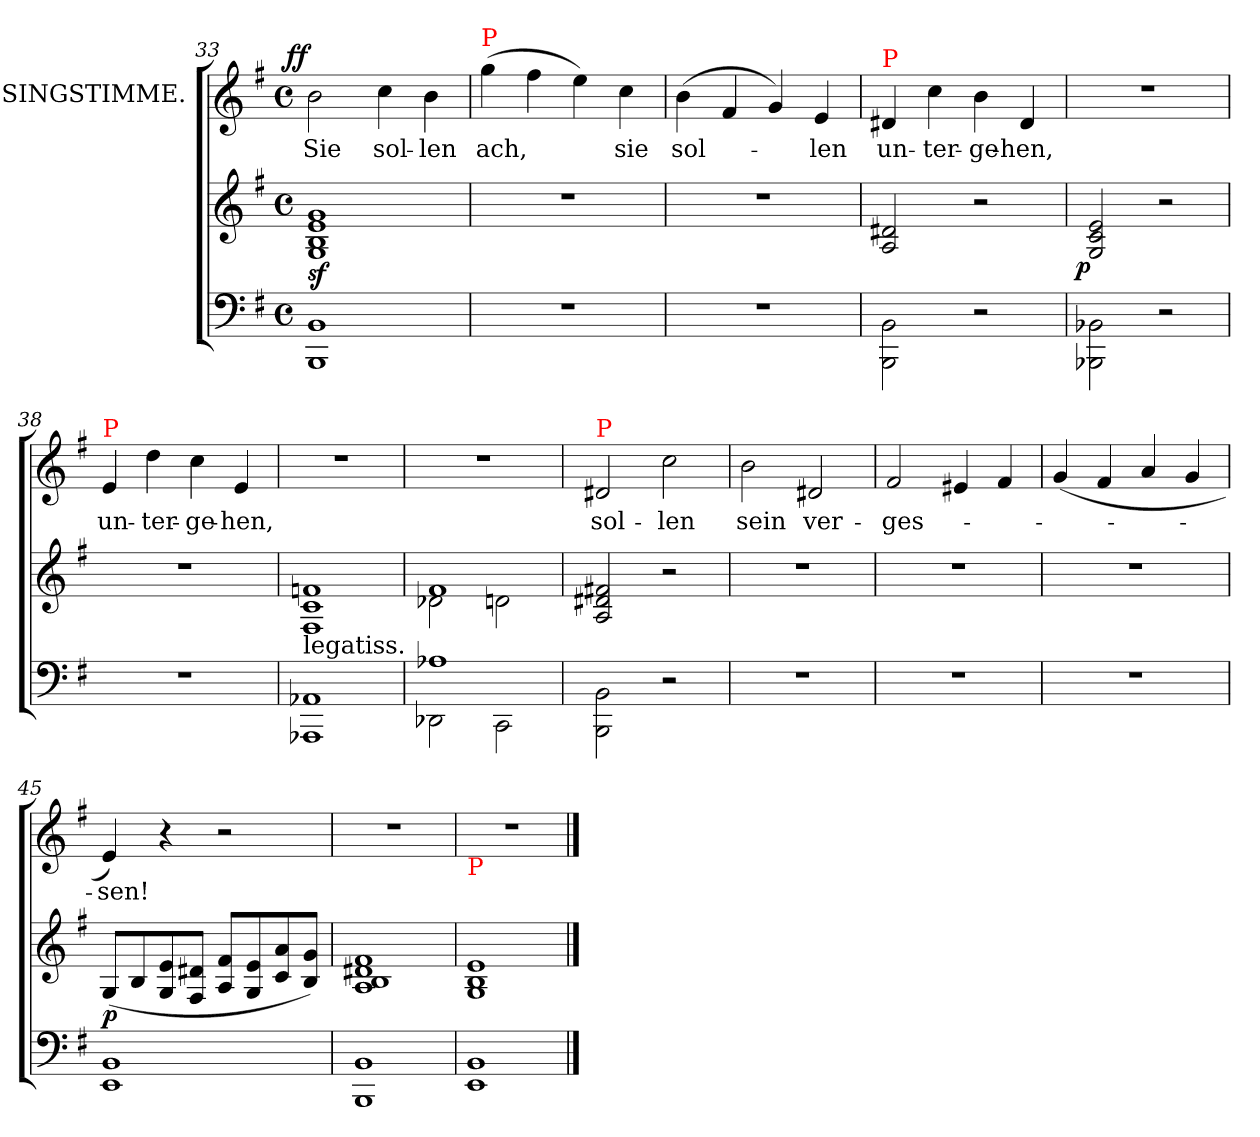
**kern	**kern	**dynam	**kern	**text	**dynam
*part2	*part2	*part2	*part1	*part1	*part1
*staff3	*staff2	*staff2/3	*staff1	*staff1	*staff1
*	*	*	*I"SINGSTIMME.	*	*
*clefF4	*clefG2	*	*clefG2	*	*
*k[f#]	*k[f#]	*	*k[f#]	*	*
*G:	*G:	*	*G:	*	*
*M4/4	*M4/4	*	*M4/4	*	*
*met(c)	*met(c)	*	*met(c)	*	*
=33	=33	=33	=33	=33	=33
!	!	!	!	!	!LO:DY:a:rj
1BB\ 1BBB\	1g/ 1e/ 1B/ 1G/	sf	2b	Sie	ff
.	.	.	4cc	sol-	.
.	.	.	4b	-len	.
=34	=34	=34	=34	=34	=34
!	!	!	!LO:TX:a:color=red:t=P	!	!
1rF	1rdd	.	(>4gg	-ach,	.
.	.	.	4ff#	.	.
.	.	.	4ee)	.	.
.	.	.	4cc	sie	.
=35	=35	=35	=35	=35	=35
1rF	1rdd	.	(>4b\	sol-	.
.	.	.	4f#	.	.
.	.	.	4g)	.	.
.	.	.	4e	-len	.
=36	=36	=36	=36	=36	=36
!	!	!	!LO:TX:a:color=red:t=P	!	!
2BB\ 2BBB\	2d#X/ 2A/	.	4d#X	un-	.
.	.	.	4cc	-ter-	.
2r	2r	.	4b	-ge-	.
.	.	.	4d#	-hen,	.
=37	=37	=37	=37	=37	=37
!	!	!LO:DY:rj	!	!	!
2BB-X\ 2BBB-X\	2e/ 2c/ 2G/	p	1rdd	.	.
2r	2r	.	.	.	.
=38	=38	=38	=38	=38	=38
!	!	!	!LO:TX:a:color=red:t=P	!	!
1rF	1rdd	.	4e	un-	.
.	.	.	4dd	-ter-	.
.	.	.	4cc	-ge-	.
.	.	.	4e	-hen,	.
=39	=39	=39	=39	=39	=39
!LO:TX:a:t=legatiss.	!	!	!	!	!
1AA-X\ 1AAA-X\	1fn/ 1c/ 1F#/	.	1rdd	.	.
=40	=40	=40	=40	=40	=40
*^	*^	*	*	*	*
1A-X	2DD-X	1f#	2d-X	.	1rdd	.	.
.	2CC	.	2dn	.	.	.	.
=41	=41	=41	=41	=41	=41	=41	=41
!	!	!	!	!	!LO:TX:a:color=red:t=P	!	!
*v	*v	*	*	*	*	*	*
*	*v	*v	*	*	*	*
2BB\ 2BBB\	2f#X/ 2d#X/ 2A/	.	2d#X	sol-	.
2r	2r	.	2cc	-len	.
=42	=42	=42	=42	=42	=42
1rF	1rdd	.	2b	sein	.
.	.	.	2d#X	ver-	.
=43	=43	=43	=43	=43	=43
1rF	1rdd	.	2f#	-ges-	.
.	.	.	4e#X	.	.
.	.	.	4f#	.	.
=44	=44	=44	=44	=44	=44
1rF	1rdd	.	(>4g	.	.
.	.	.	4f#	.	.
.	.	.	4a	.	.
.	.	.	4g	.	.
=45	=45	=45	=45	=45	=45
1BB\ 1EE\	(>8G/L	p	4e)	-sen!	.
.	8B/	.	.	.	.
.	8e/ 8G/	.	4r	.	.
.	8d#X/ 8F#/J	.	.	.	.
.	8f#/ 8A/L	.	2r	.	.
.	8e/ 8G/	.	.	.	.
.	8a 8c	.	.	.	.
.	8g 8BJ)	.	.	.	.
=46	=46	=46	=46	=46	=46
1BB\ 1BBB\	1f#/ 1d#X/ 1B/ 1A/	.	1rdd	.	.
=47	=47	=47	=47	=47	=47
!	!	!	!LO:TX:b:color=red:t=P	!	!
1BB\ 1EE\	1e/ 1B/ 1G/	.	1rdd	.	.
==	==	==	==	==	==
*-	*-	*-	*-	*-	*-
